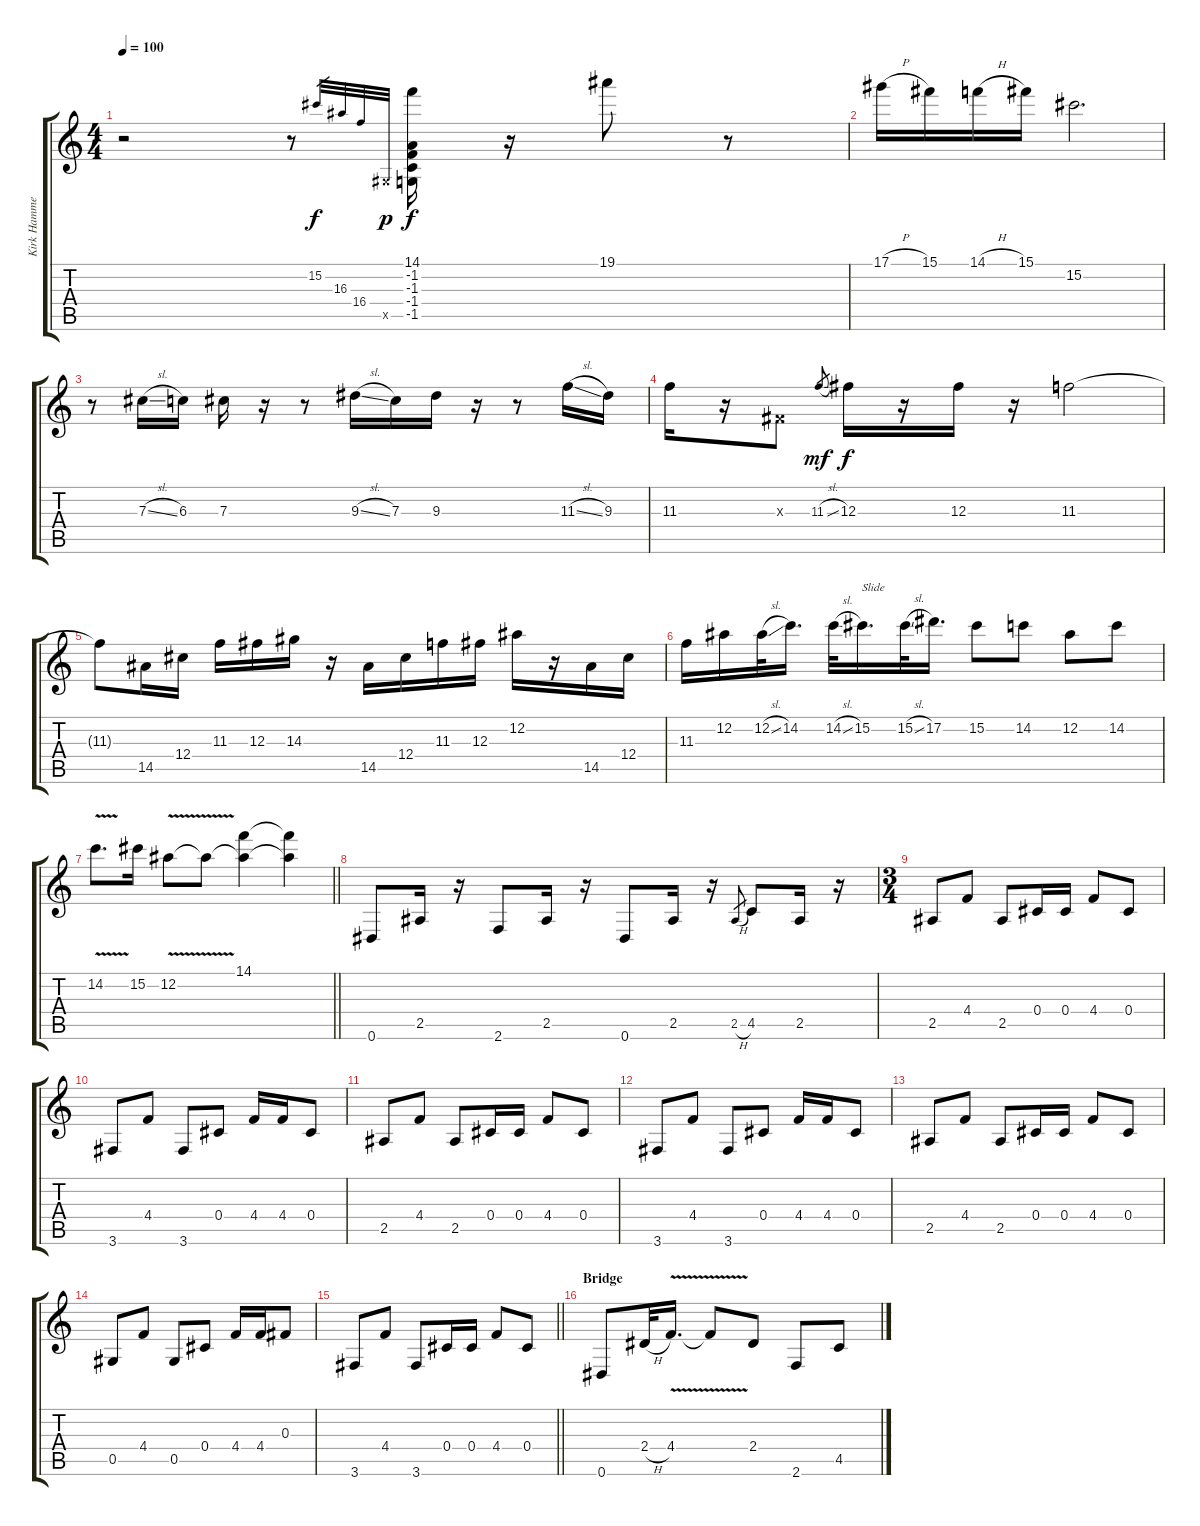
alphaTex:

\track ("Kirk Hammett" "Kirk Hamme") {instrument electricguitarjazz}
\staff {score tabs}
\tuning (Eb4 Bb3 Gb3 Db3 Ab2 Eb2) {hide}
\ts (4 4)
\tempo 100
\clef g2
\ks c
r.2{dy f} r.8 15.2.32{gr} 16.3.32{gr} 16.4.32{gr} 0.5{x}.32{gr dy p} (14.1 -1.2 -1.3 -1.4 -1.5).16{dy f} r.16 19.1.8 r.8 |
17.1{h}.16 15.1.16 14.1{h}.16 15.1.16 15.2.2{d} |
r.8 7.3{sl}.16 6.3.16 7.3.16 r.16 r.8 9.3{sl}.16 7.3.16 9.3.16 r.16 r.8 11.3{sl}.16 9.3.16 |
11.3.16 r.16 0.3{x}.8 11.3{sl}.8{gr dy mf} 12.3.16{dy f} r.16 12.3.16 r.16 11.3.2 |
11.3{t}.8 14.5.16 12.4.16 11.3.16 12.3.16 14.3.16 r.16 14.5.16 12.4.16 11.3.16 12.3.16 12.2.16 r.16 14.5.16 12.4.16 |
11.3.16 12.2.16 12.2{sl}.32 14.2.16{d} 14.2{sl}.32 15.2.16{d txt "Slide"} 15.2{sl}.32 17.2.16{d} 15.2.8 14.2.8 12.2.8 14.2.8 |
\barLineRight lightlight
14.2{v}.8{d} 15.2.16 12.2{v}.8 12.2{t}.8 (14.1 12.2{t}).4 (14.1{t} 12.2{t}).4 |
0.6.8 2.5.16 r.16 2.6.8 2.5.16 r.16 0.6.8 2.5.16 r.16 2.5{h}.8{gr} 4.5.8 2.5.16 r.16 |
\ts (3 4)
2.5.8 4.4.8 2.5.8 0.4.16 0.4.16 4.4.8 0.4.8 |
3.6.8 4.4.8 3.6.8 0.4.8 4.4.16 4.4.16 0.4.8 |
2.5.8 4.4.8 2.5.8 0.4.16 0.4.16 4.4.8 0.4.8 |
3.6.8 4.4.8 3.6.8 0.4.8 4.4.16 4.4.16 0.4.8 |
2.5.8 4.4.8 2.5.8 0.4.16 0.4.16 4.4.8 0.4.8 |
0.5.8 4.4.8 0.5.8 0.4.8 4.4.16 4.4.16 0.3.8 |
\barLineRight lightlight
3.6.8 4.4.8 3.6.8 0.4.16 0.4.16 4.4.8 0.4.8 |
\section ("" "Bridge")
0.6.8 2.4{h}.32 4.4{v}.16{d} 4.4{t}.8 2.4.8 2.6.8 4.5.8
